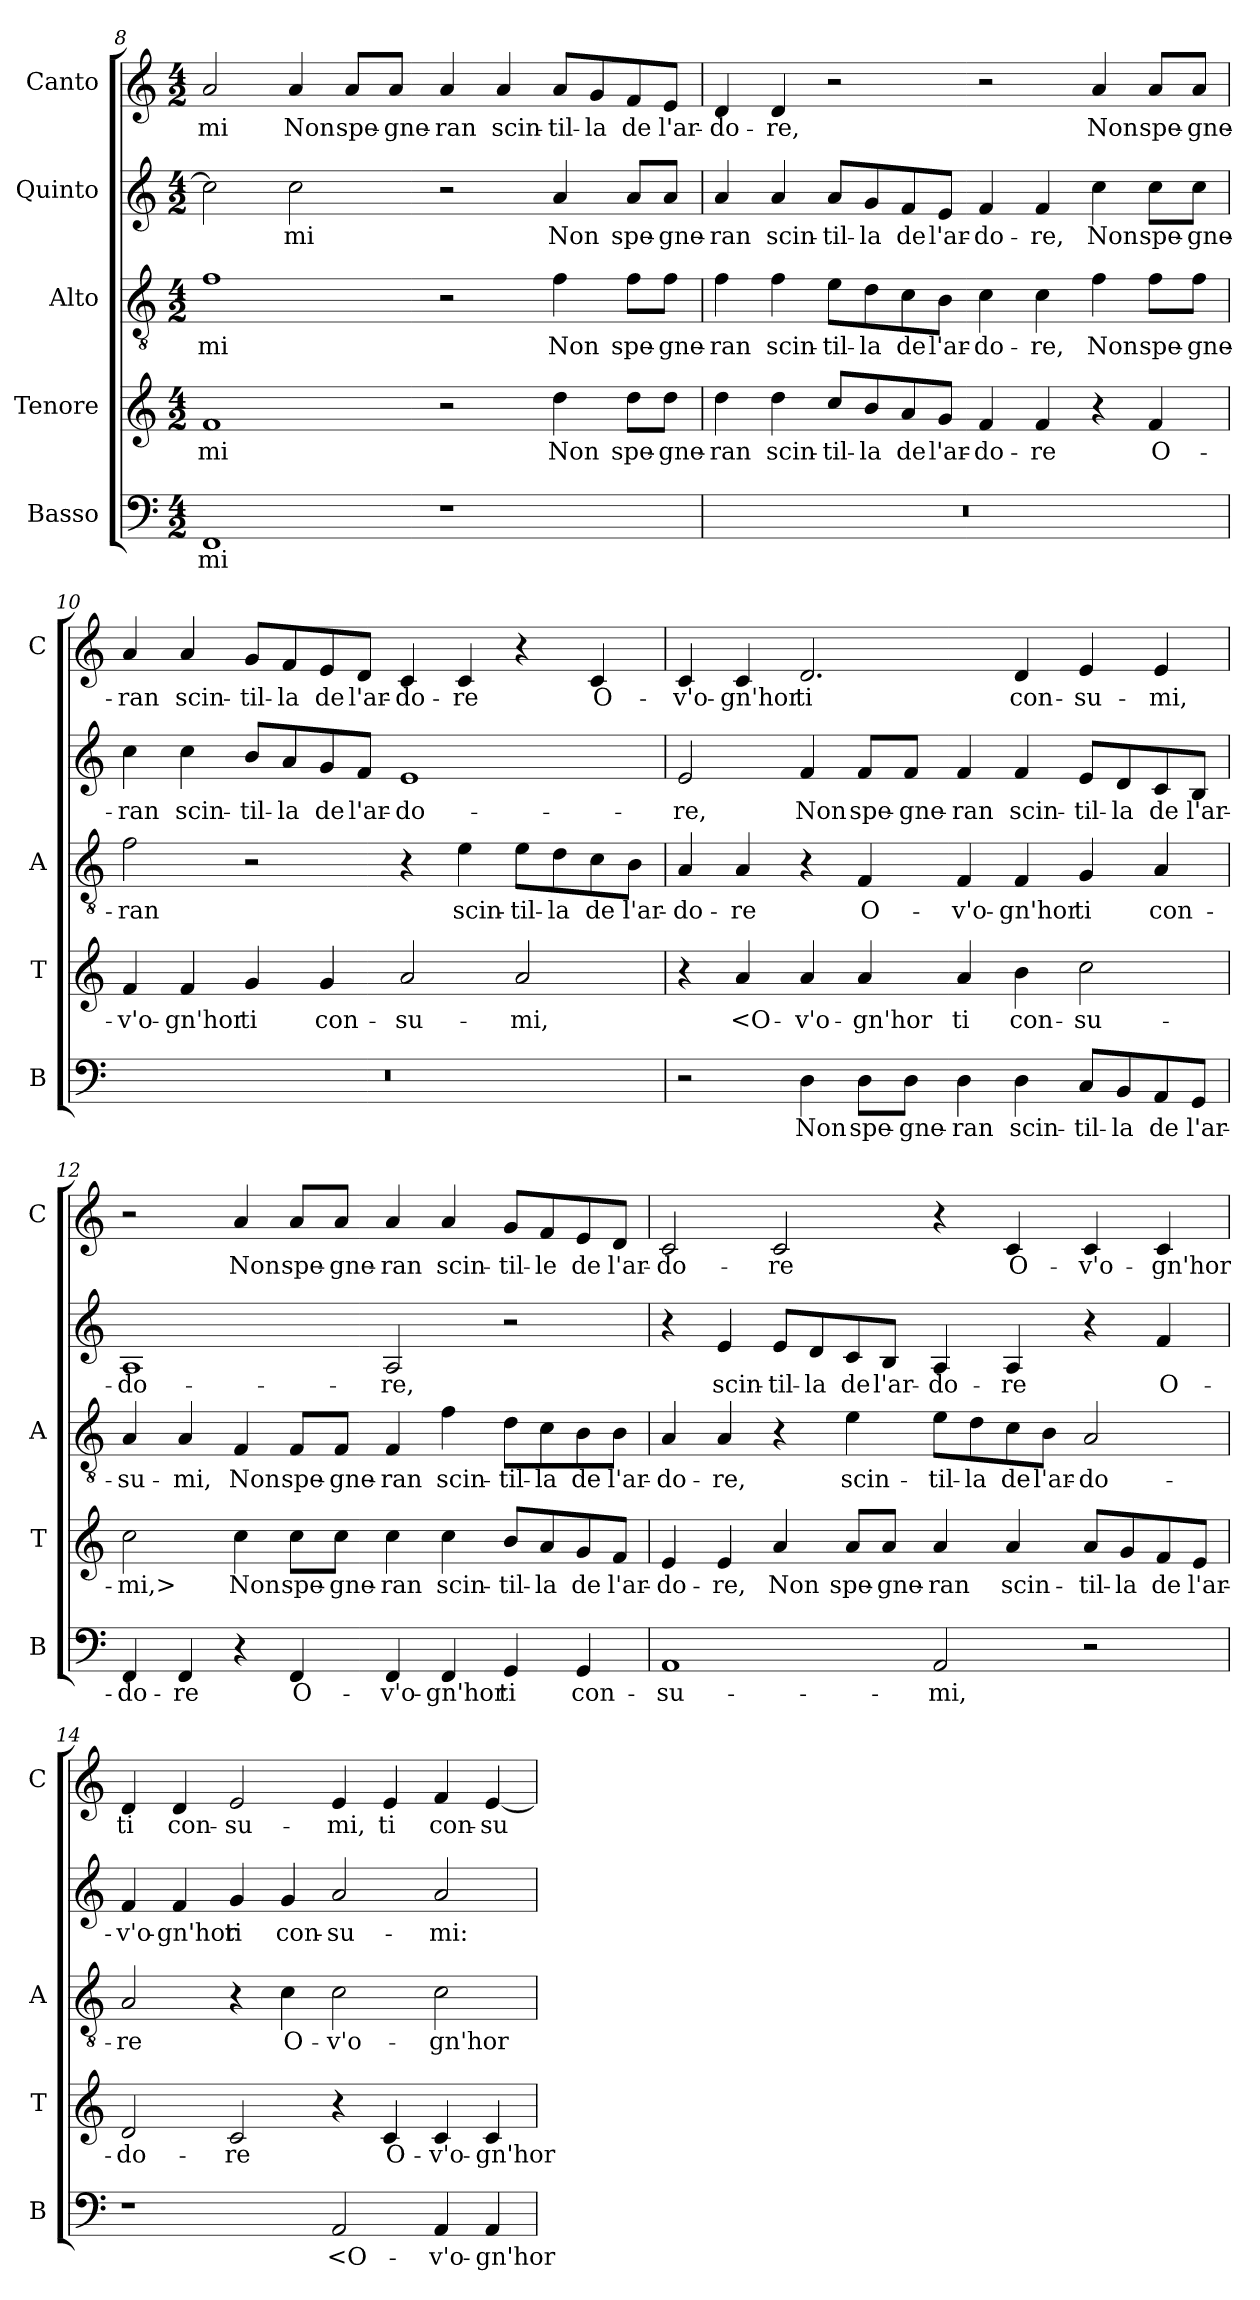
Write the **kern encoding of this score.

**kern	**text	**kern	**text	**kern	**text	**kern	**text	**kern	**text
*part5	*part5	*part4	*part4	*part3	*part3	*part2	*part2	*part1	*part1
*staff5	*staff5	*staff4	*staff4	*staff3	*staff3	*staff2	*staff2	*staff1	*staff1
*I"Basso	*	*I"Tenore	*	*I"Alto	*	*I"Quinto	*	*I"Canto	*
*I'B	*	*I'T	*	*I'A	*	*	*	*I'C	*
*clefF4	*	*clefG2	*	*clefGv2	*	*clefG2	*	*clefG2	*
*k[]	*	*k[]	*	*k[]	*	*k[]	*	*k[]	*
*C:	*	*C:	*	*C:	*	*C:	*	*C:	*
*M4/2	*	*M4/2	*	*M4/2	*	*M4/2	*	*M4/2	*
=8	=8	=8	=8	=8	=8	=8	=8	=8	=8
1FF	-mi	1f	-mi	1f	-mi	2cc]	.	2a	-mi
.	.	.	.	.	.	2cc	-mi	4a	Non
.	.	.	.	.	.	.	.	8a/L	spe-
.	.	.	.	.	.	.	.	8a/J	-gne-
1r	.	2r	.	2r	.	2r	.	4a	-ran
.	.	.	.	.	.	.	.	4a	scin-
.	.	4dd	Non	4f	Non	4a	Non	8a/L	-til-
.	.	.	.	.	.	.	.	8g/	-la
.	.	8dd\L	spe-	8f\L	spe-	8a/L	spe-	8f/	de
.	.	8dd\J	-gne-	8f\J	-gne-	8a/J	-gne-	8e/J	l'ar-
=9	=9	=9	=9	=9	=9	=9	=9	=9	=9
0r	.	4dd	-ran	4f	-ran	4a	-ran	4d	-do-
.	.	4dd	scin-	4f	scin-	4a	scin-	4d	-re,
.	.	8cc/L	-til-	8e\L	-til-	8a/L	-til-	2r	.
.	.	8b/	-la	8d\	-la	8g/	-la	.	.
.	.	8a/	de	8c\	de	8f/	de	.	.
.	.	8g/J	l'ar-	8B\J	l'ar-	8e/J	l'ar-	.	.
.	.	4f	-do-	4c	-do-	4f	-do-	2r	.
.	.	4f	-re	4c	-re,	4f	-re,	.	.
.	.	4r	.	4f	Non	4cc	Non	4a	Non
.	.	4f	O-	8f\L	spe-	8cc\L	spe-	8a/L	spe-
.	.	.	.	8f\J	-gne-	8cc\J	-gne-	8a/J	-gne-
=10	=10	=10	=10	=10	=10	=10	=10	=10	=10
0r	.	4f	-v'o-	2f	-ran	4cc	-ran	4a	-ran
.	.	4f	-gn'hor	.	.	4cc	scin-	4a	scin-
.	.	4g	ti	2r	.	8b/L	-til-	8g/L	-til-
.	.	.	.	.	.	8a/	-la	8f/	-la
.	.	4g	con-	.	.	8g/	de	8e/	de
.	.	.	.	.	.	8f/J	l'ar-	8d/J	l'ar-
.	.	2a	-su-	4r	.	1e	-do-	4c	-do-
.	.	.	.	4e	scin-	.	.	4c	-re
.	.	2a	-mi,	8e\L	-til-	.	.	4r	.
.	.	.	.	8d\	-la	.	.	.	.
.	.	.	.	8c\	de	.	.	4c	O-
.	.	.	.	8B\J	l'ar-	.	.	.	.
=11	=11	=11	=11	=11	=11	=11	=11	=11	=11
2r	.	4r	.	4A	-do-	2e	-re,	4c	-v'o-
.	.	4a	<O-	4A	-re	.	.	4c	-gn'hor
4D	Non	4a	-v'o-	4r	.	4f	Non	2.d	ti
8D\L	spe-	4a	-gn'hor	4F	O-	8f/L	spe-	.	.
8D\J	-gne-	.	.	.	.	8f/J	-gne-	.	.
4D	-ran	4a	ti	4F	-v'o-	4f	-ran	.	.
4D	scin-	4b	con-	4F	-gn'hor	4f	scin-	4d	con-
8C/L	-til-	2cc	-su-	4G	ti	8e/L	-til-	4e	-su-
8BB/	-la	.	.	.	.	8d/	-la	.	.
8AA/	de	.	.	4A	con-	8c/	de	4e	-mi,
8GG/J	l'ar-	.	.	.	.	8B/J	l'ar-	.	.
=12	=12	=12	=12	=12	=12	=12	=12	=12	=12
4FF	-do-	2cc	-mi,>	4A	-su-	1A	-do-	2r	.
4FF	-re	.	.	4A	-mi,	.	.	.	.
4r	.	4cc	Non	4F	Non	.	.	4a	Non
4FF	O-	8cc\L	spe-	8F/L	spe-	.	.	8a/L	spe-
.	.	8cc\J	-gne-	8F/J	-gne-	.	.	8a/J	-gne-
4FF	-v'o-	4cc	-ran	4F	-ran	2A	-re,	4a	-ran
4FF	-gn'hor	4cc	scin-	4f	scin-	.	.	4a	scin-
4GG	ti	8b/L	-til-	8d\L	-til-	2r	.	8g/L	-til-
.	.	8a/	-la	8c\	-la	.	.	8f/	-le
4GG	con-	8g/	de	8B\	de	.	.	8e/	de
.	.	8f/J	l'ar-	8B\J	l'ar-	.	.	8d/J	l'ar-
=13	=13	=13	=13	=13	=13	=13	=13	=13	=13
1AA	-su-	4e	-do-	4A	-do-	4r	.	2c	-do-
.	.	4e	-re,	4A	-re,	4e	scin-	.	.
.	.	4a	Non	4r	.	8e/L	-til-	2c	-re
.	.	.	.	.	.	8d/	-la	.	.
.	.	8a/L	spe-	4e	scin-	8c/	de	.	.
.	.	8a/J	-gne-	.	.	8B/J	l'ar-	.	.
2AA	-mi,	4a	-ran	8e\L	-til-	4A	-do-	4r	.
.	.	.	.	8d\	-la	.	.	.	.
.	.	4a	scin-	8c\	de	4A	-re	4c	O-
.	.	.	.	8B\J	l'ar-	.	.	.	.
2r	.	8a/L	-til-	2A	-do-	4r	.	4c	-v'o-
.	.	8g/	-la	.	.	.	.	.	.
.	.	8f/	de	.	.	4f	O-	4c	-gn'hor
.	.	8e/J	l'ar-	.	.	.	.	.	.
=14	=14	=14	=14	=14	=14	=14	=14	=14	=14
1r	.	2d	-do-	2A	-re	4f	-v'o-	4d	ti
.	.	.	.	.	.	4f	-gn'hor	4d	con-
.	.	2c	-re	4r	.	4g	ti	2e	-su-
.	.	.	.	4c	O-	4g	con-	.	.
2AA	<O-	4r	.	2c	-v'o-	2a	-su-	4e	-mi,
.	.	4c	O-	.	.	.	.	4e	ti
4AA	-v'o-	4c	-v'o-	2c	-gn'hor	2a	-mi:	4f	con-
4AA	-gn'hor	4c	-gn'hor	.	.	.	.	[4e	-su-
=	=	=	=	=	=	=	=	=	=
*-	*-	*-	*-	*-	*-	*-	*-	*-	*-
